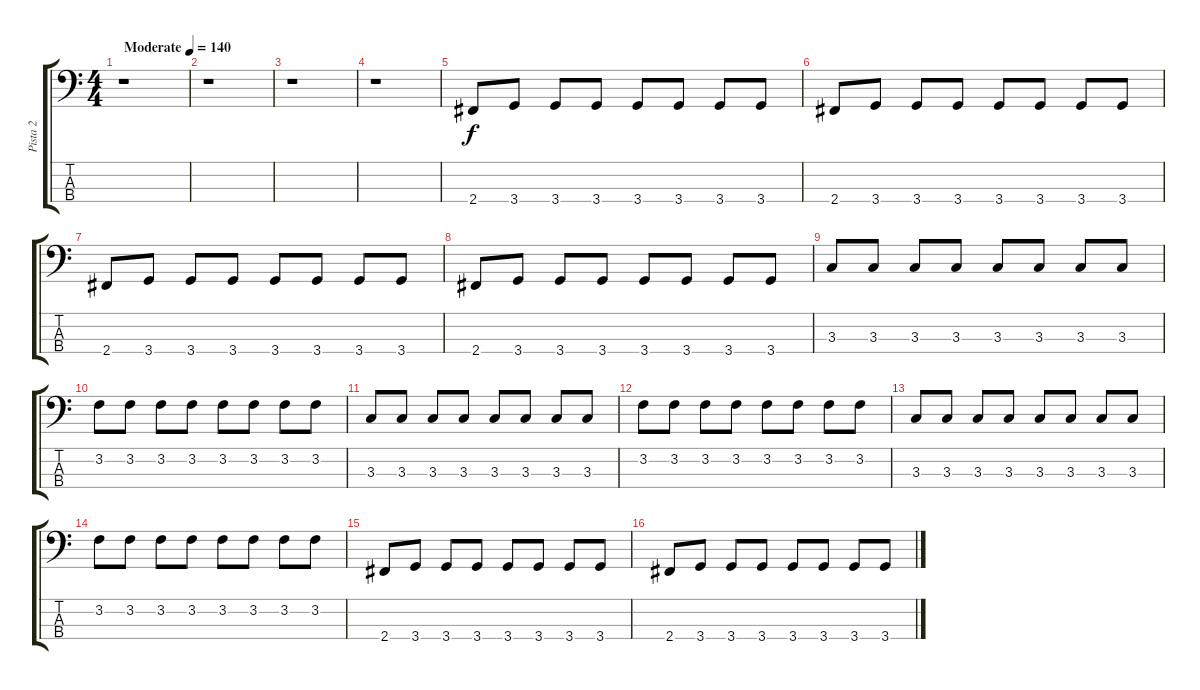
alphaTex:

\track ("Pista 2" "Pista 2") {instrument electricbassfinger}
\staff {score tabs}
\tuning (G2 D2 A1 E1) {hide}
\ts (4 4)
\tempo (140 "Moderate")
\clef f4
\ks c
r.1{dy f instrument electricbassfinger} |
r.1 |
r.1 |
r.1 |
2.4.8 3.4.8 3.4.8 3.4.8 3.4.8 3.4.8 3.4.8 3.4.8 |
2.4.8 3.4.8 3.4.8 3.4.8 3.4.8 3.4.8 3.4.8 3.4.8 |
2.4.8 3.4.8 3.4.8 3.4.8 3.4.8 3.4.8 3.4.8 3.4.8 |
2.4.8 3.4.8 3.4.8 3.4.8 3.4.8 3.4.8 3.4.8 3.4.8 |
3.3.8 3.3.8 3.3.8 3.3.8 3.3.8 3.3.8 3.3.8 3.3.8 |
3.2.8 3.2.8 3.2.8 3.2.8 3.2.8 3.2.8 3.2.8 3.2.8 |
3.3.8 3.3.8 3.3.8 3.3.8 3.3.8 3.3.8 3.3.8 3.3.8 |
3.2.8 3.2.8 3.2.8 3.2.8 3.2.8 3.2.8 3.2.8 3.2.8 |
3.3.8 3.3.8 3.3.8 3.3.8 3.3.8 3.3.8 3.3.8 3.3.8 |
3.2.8 3.2.8 3.2.8 3.2.8 3.2.8 3.2.8 3.2.8 3.2.8 |
2.4.8 3.4.8 3.4.8 3.4.8 3.4.8 3.4.8 3.4.8 3.4.8 |
2.4.8 3.4.8 3.4.8 3.4.8 3.4.8 3.4.8 3.4.8 3.4.8
